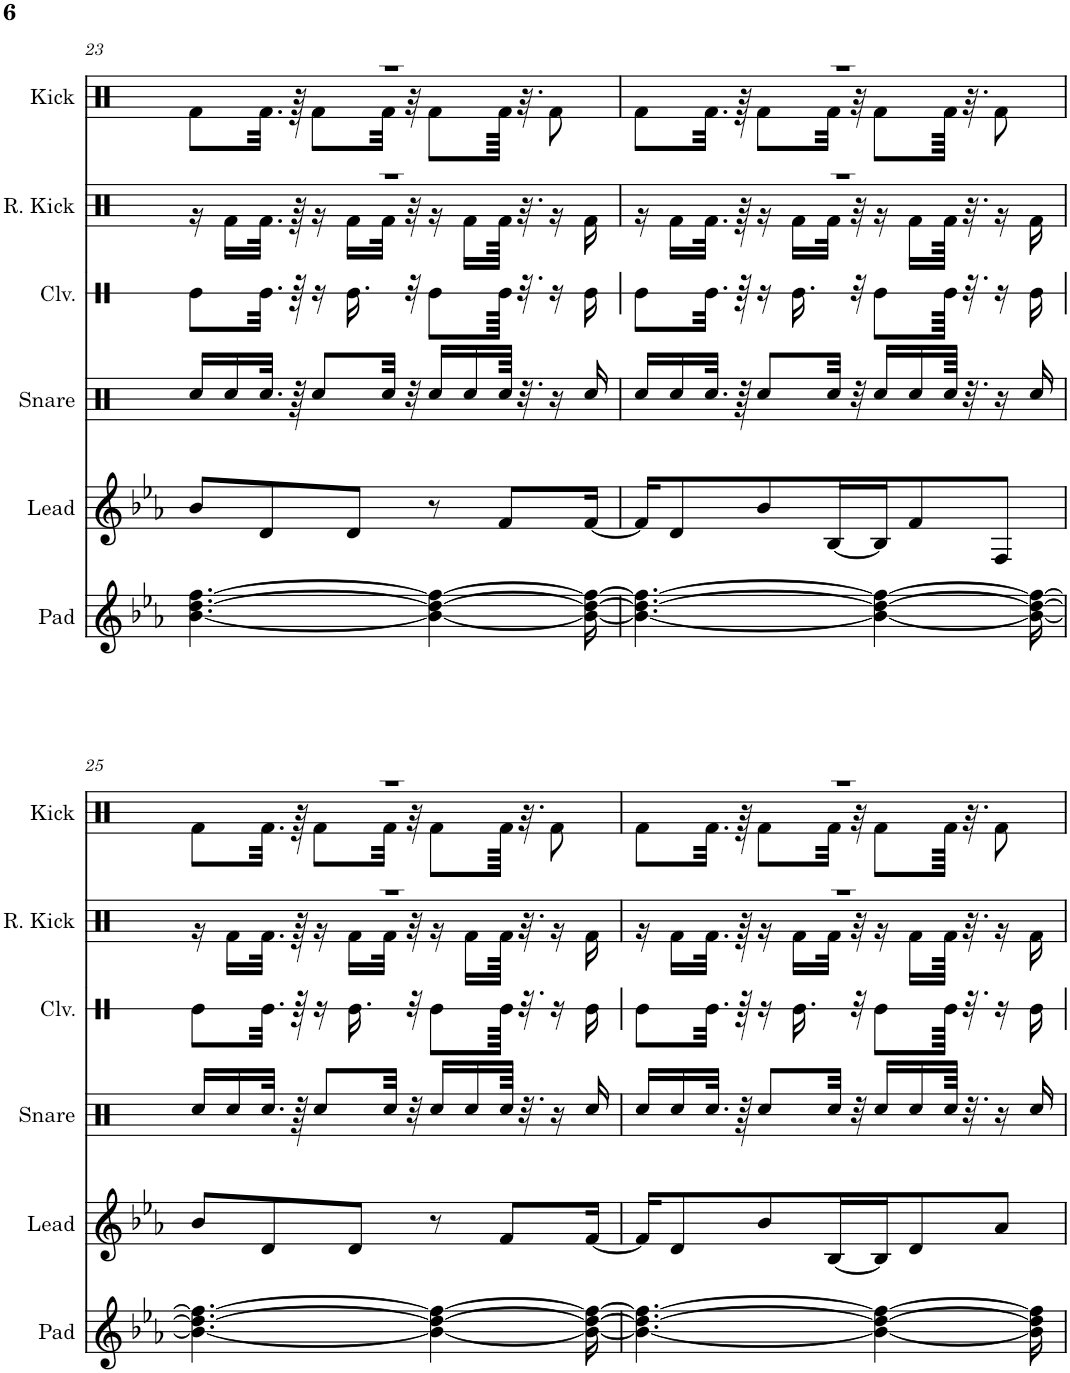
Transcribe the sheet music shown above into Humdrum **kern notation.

**kern	**kern	**kern	**kern	**kern	**kern
*part6	*part5	*part4	*part3	*part2	*part1
*staff6	*staff5	*staff4	*staff3	*staff2	*staff1
*I"Pad	*I"Lead	*I"Snare	*I"Claves	*I"Reverb Kick	*I"Kick
*I'Pad	*I'Lead	*I'Snare	*I'Clv.	*I'R. Kick	*I'Kick
!!LO:PB:g=z
*clefG2	*clefG2	*clefX	*clefX	*clefX	*clefX
*k[b-e-a-]	*k[b-e-a-]	*k[b-e-a-]	*k[b-e-a-]	*k[b-e-a-]	*k[b-e-a-]
*M11/16	*M11/16	*M11/16	*M11/16	*M11/16	*M11/16
=23	=23	=23	=23	=23	=23
*	*	*	*	*^	*^
[4.b-\ [4.dd\ [4.ff\	8b-/L	16Rcc/LL	8Re\L	16%11r	16r	16%11r	8Rf\L
.	.	16Rcc/	.	.	16Rf\LL	.	.
.	8d/	32.Rcc/JJk	32.Re\Jkk	.	32.Rf\JJk	.	32.Rf\Jkk
.	.	64r	64r	.	64r	.	64r
.	.	8Rcc/L	16r	.	16r	.	8Rf\L
.	8d/J	.	16.Re\	.	16Rf\LL	.	.
.	.	32Rcc/Jkk	.	.	32Rf\JJk	.	32Rf\Jkk
.	.	32r	32r	.	32r	.	32r
4b-\_ 4dd\_ 4ff\_	8r	16Rcc/LL	8Re\L	.	16r	.	8Rf\L
.	.	16Rcc/	.	.	16Rf\LL	.	.
.	8f/L	64Rcc/JJkk	64Re\Jkkk	.	64Rf\JJkk	.	64Rf\Jkkk
.	.	32.r	32.r	.	32.r	.	32.r
.	.	16r	16r	.	16r	.	8Rf\
16b-\_ 16dd\_ 16ff\_	[16f/Jk	16Rcc/	16Re\	.	16Rf\	.	.
=24	=24	=24	=24	=24	=24	=24	=24
4.b-\_ 4.dd\_ 4.ff\_	16f/KL]	16Rcc/LL	8Re\L	16%11r	16r	16%11r	8Rf\L
.	8d/	16Rcc/	.	.	16Rf\LL	.	.
.	.	32.Rcc/JJk	32.Re\Jkk	.	32.Rf\JJk	.	32.Rf\Jkk
.	.	64r	64r	.	64r	.	64r
.	8b-/	8Rcc/L	16r	.	16r	.	8Rf\L
.	.	.	16.Re\	.	16Rf\LL	.	.
.	[16B-/L	32Rcc/Jkk	.	.	32Rf\JJk	.	32Rf\Jkk
.	.	32r	32r	.	32r	.	32r
4b-\_ 4dd\_ 4ff\_	16B-/J]	16Rcc/LL	8Re\L	.	16r	.	8Rf\L
.	8f/	16Rcc/	.	.	16Rf\LL	.	.
.	.	64Rcc/JJkk	64Re\Jkkk	.	64Rf\JJkk	.	64Rf\Jkkk
.	.	32.r	32.r	.	32.r	.	32.r
.	8F/J	16r	16r	.	16r	.	8Rf\
16b-\_ 16dd\_ 16ff\_	.	16Rcc/	16Re\	.	16Rf\	.	.
!!LO:LB:g=z	!!
=25	=25	=25	=25	=25	=25	=25	=25
4.b-\_ 4.dd\_ 4.ff\_	8b-/L	16Rcc/LL	8Re\L	16%11r	16r	16%11r	8Rf\L
.	.	16Rcc/	.	.	16Rf\LL	.	.
.	8d/	32.Rcc/JJk	32.Re\Jkk	.	32.Rf\JJk	.	32.Rf\Jkk
.	.	64r	64r	.	64r	.	64r
.	.	8Rcc/L	16r	.	16r	.	8Rf\L
.	8d/J	.	16.Re\	.	16Rf\LL	.	.
.	.	32Rcc/Jkk	.	.	32Rf\JJk	.	32Rf\Jkk
.	.	32r	32r	.	32r	.	32r
4b-\_ 4dd\_ 4ff\_	8r	16Rcc/LL	8Re\L	.	16r	.	8Rf\L
.	.	16Rcc/	.	.	16Rf\LL	.	.
.	8f/L	64Rcc/JJkk	64Re\Jkkk	.	64Rf\JJkk	.	64Rf\Jkkk
.	.	32.r	32.r	.	32.r	.	32.r
.	.	16r	16r	.	16r	.	8Rf\
16b-\_ 16dd\_ 16ff\_	[16f/Jk	16Rcc/	16Re\	.	16Rf\	.	.
=26	=26	=26	=26	=26	=26	=26	=26
4.b-\_ 4.dd\_ 4.ff\_	16f/KL]	16Rcc/LL	8Re\L	16%11r	16r	16%11r	8Rf\L
.	8d/	16Rcc/	.	.	16Rf\LL	.	.
.	.	32.Rcc/JJk	32.Re\Jkk	.	32.Rf\JJk	.	32.Rf\Jkk
.	.	64r	64r	.	64r	.	64r
.	8b-/	8Rcc/L	16r	.	16r	.	8Rf\L
.	.	.	16.Re\	.	16Rf\LL	.	.
.	[16B-/L	32Rcc/Jkk	.	.	32Rf\JJk	.	32Rf\Jkk
.	.	32r	32r	.	32r	.	32r
4b-\_ 4dd\_ 4ff\_	16B-/J]	16Rcc/LL	8Re\L	.	16r	.	8Rf\L
.	8d/	16Rcc/	.	.	16Rf\LL	.	.
.	.	64Rcc/JJkk	64Re\Jkkk	.	64Rf\JJkk	.	64Rf\Jkkk
.	.	32.r	32.r	.	32.r	.	32.r
.	8a-/J	16r	16r	.	16r	.	8Rf\
16b-\] 16dd\] 16ff\]	.	16Rcc/	16Re\	.	16Rf\	.	.
*	*	*	*	*v	*v	*	*
*	*	*	*	*	*v	*v
=	=	=	=	=	=
*-	*-	*-	*-	*-	*-
